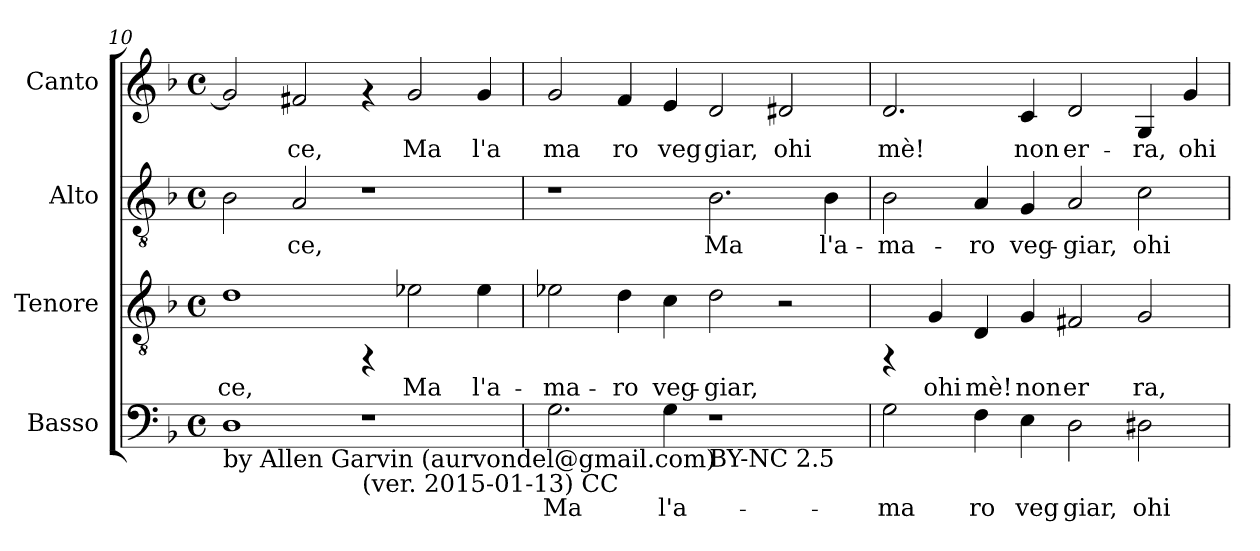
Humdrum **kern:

**kern	**text	**kern	**text	**kern	**text	**kern	**text
*part4	*part4	*part3	*part3	*part2	*part2	*part1	*part1
*staff4	*staff4	*staff3	*staff3	*staff2	*staff2	*staff1	*staff1
*I"Basso	*	*I"Tenore	*	*I"Alto	*	*I"Canto	*
*clefF4	*	*clefGv2	*	*clefGv2	*	*clefG2	*
*ITrd-3c-5	*	*	*	*ITrd-3c-5	*	*ITrd-3c-5	*
*k[b-e-]	*	*k[b-]	*	*k[b-e-]	*	*k[b-e-]	*
*B-:	*	*F:	*	*B-:	*	*B-:	*
*M4/4	*	*M4/4	*	*M4/4	*	*M4/4	*
*met(c)	*	*met(c)	*	*met(c)	*	*met(c)	*
=10	=10	=10	=10	=10	=10	=10	=10
!LO:TX:b:t=by Allen Garvin (aurvondel@gmail.com)	!	!	!	!	!	!	!
!	!	!	!LO:LY:b:cj	!	!LO:LY:b:cj	!	!LO:LY:b:cj
1G	.	1d	-ce,	2e-\	--	2cc/]	.
!	!	!	!	!	!LO:LY:b:cj	!	!LO:LY:b:cj
.	.	.	.	2d/	-ce,	2bn/	ce,
!LO:TX:b:t=(ver. 2015-01-13) CC	!	!	!	!	!	!	!
1r	.	4rFF	.	1r	.	4rf	.
!	!	!	!LO:LY:b:cj	!	!	!	!LO:LY:b:cj
.	.	2e-X\	Ma	.	.	2cc/	Ma
!	!	!	!LO:LY:b:cj	!	!	!	!LO:LY:b:cj
.	.	4e-\	l'a-	.	.	4cc/	l'a
=11	=11	=11	=11	=11	=11	=11	=11
!	!LO:LY:b:cj	!	!LO:LY:b:cj	!	!	!	!LO:LY:b:cj
2.c\	-Ma	2e-X\	-ma-	1r	.	2cc/	ma
!	!	!	!LO:LY:b:cj	!	!	!	!LO:LY:b:cj
.	.	4d\	-ro	.	.	4b-/	ro
!	!LO:LY:b:cj	!	!LO:LY:b:cj	!	!	!	!LO:LY:b:cj
4c\	l'a-	4c\	veg-	.	.	4a/	veg
!LO:TX:b:t=BY-NC 2.5	!	!	!	!	!	!	!
!	!	!	!LO:LY:b:cj	!	!LO:LY:b:cj	!	!LO:LY:b:cj
1r	.	2d\	-giar,	2.e-\	Ma	2g/	giar,
!	!	!	!	!	!	!	!LO:LY:b:cj
.	.	2r	.	.	.	2g#X/	ohi
!	!	!	!	!	!LO:LY:b:cj	!	!
.	.	.	.	4e-\	l'a-	.	.
!!LO:PB:g=z
=12	=12	=12	=12	=12	=12	=12	=12
!	!LO:LY:b:cj	!	!	!	!LO:LY:b:cj	!	!LO:LY:b:cj
2c\	-ma	4rFF	.	2e-\	-ma-	2.g/	mè!
!	!	!	!LO:LY:b:cj	!	!	!	!
.	.	4G/	ohi	.	.	.	.
!	!LO:LY:b:cj	!	!LO:LY:b:cj	!	!LO:LY:b:cj	!	!
4B-\	ro	4D/	mè!	4d/	-ro	.	.
!	!LO:LY:b:cj	!	!LO:LY:b:cj	!	!LO:LY:b:cj	!	!LO:LY:b:cj
4A\	veg	4G/	non	4c/	veg-	4f/	non
!	!LO:LY:b:cj	!	!LO:LY:b:cj	!	!LO:LY:b:cj	!	!LO:LY:b:cj
2G\	giar,	2F#X/	er	2d/	-giar,	2g/	er-
!	!LO:LY:b:cj	!	!LO:LY:b:cj	!	!LO:LY:b:cj	!	!LO:LY:b:cj
2G#X\	ohi	2G/	ra,	2f\	ohi-	4c/	-ra,
!	!	!	!	!	!	!	!LO:LY:b:cj
.	.	.	.	.	.	4cc/	ohi-
=	=	=	=	=	=	=	=
*-	*-	*-	*-	*-	*-	*-	*-
